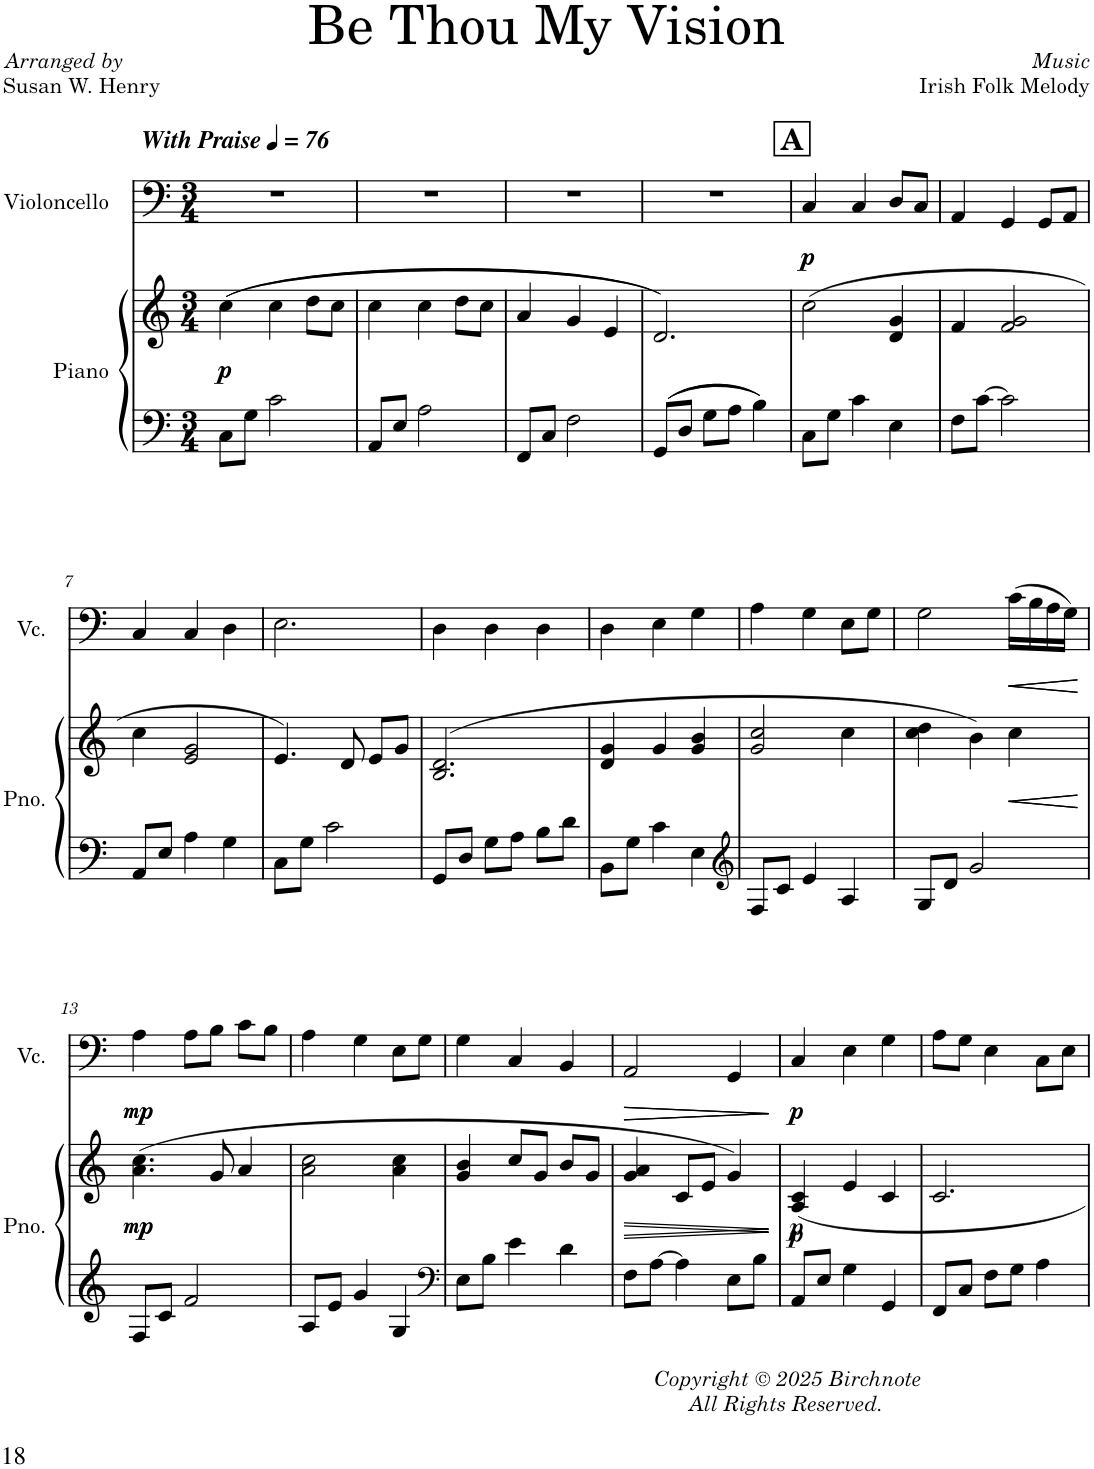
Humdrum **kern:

**kern	**kern	**dynam	**kern	**dynam
*part2	*part2	*part2	*part1	*part1
*staff3	*staff2	*staff2/3	*staff1	*staff1
*I"Piano	*	*	*I"Violoncello	*
*I'Pno.	*	*	*I'Vc.	*
*clefF4	*clefG2	*	*clefF4	*
*k[]	*k[]	*	*k[]	*
*M3/4	*M3/4	*	*M3/4	*
*MM76	*MM76	*	*MM76	*
=1	=1	=1	=1	=1
!	!	!	!LO:TX:a:Bi:t=With Praise	!
!	!	!LO:DY:b	!	!
!	!	!LO:DY:n=1:b	!	!
8C\L	((4cc\	p p	2.r	.
8G\J	.	.	.	.
2c\	4cc\	.	.	.
.	8dd\L	.	.	.
.	8cc\J	.	.	.
=2	=2	=2	=2	=2
8AA/L	4cc\	.	2.r	.
8E/J	.	.	.	.
2A\	4cc\	.	.	.
.	8dd\L	.	.	.
.	8cc\J	.	.	.
=3	=3	=3	=3	=3
8FF/L	4a/	.	2.r	.
8C/J	.	.	.	.
2F\	4g/	.	.	.
.	4e/	.	.	.
=4	=4	=4	=4	=4
8GG/L	2.d/))	.	2.r	.
8D/J	.	.	.	.
8G\L	.	.	.	.
8A\J	.	.	.	.
4B\	.	.	.	.
!!LO:REH:place=s1:a:B:cj:fs=14:t=A
=5	=5	=5	=5	=5
!	!	!	!	!LO:DY:b
!	!	!	!	!LO:DY:n=1:b
8C\L	(2cc\	.	4C/	p p
8G\J	.	.	.	.
4c\	.	.	4C/	.
4E\	4d/ 4g/	.	8D/L	.
.	.	.	8C/J	.
=6	=6	=6	=6	=6
8F\L	4f/	.	4AA/	.
[8c\J	.	.	.	.
2c\]	2f/ 2g/	.	4GG/	.
.	.	.	8GG/L	.
.	.	.	8AA/J	.
!!LO:LB:g=z
=7	=7	=7	=7	=7
8AA/L	4cc\	.	4C/	.
8E/J	.	.	.	.
4A\	2e/ 2g/	.	4C/	.
4G\	.	.	4D\	.
=8	=8	=8	=8	=8
8C\L	4.e/)	.	2.E\	.
8G\J	.	.	.	.
2c\	.	.	.	.
.	8d/	.	.	.
.	8e/L	.	.	.
.	8g/J	.	.	.
=9	=9	=9	=9	=9
8GG/L	(2.B/ 2.d/	.	4D\	.
8D/J	.	.	.	.
8G\L	.	.	4D\	.
8A\J	.	.	.	.
8B\L	.	.	4D\	.
8d\J	.	.	.	.
=10	=10	=10	=10	=10
8BB\L	4d/ 4g/	.	4D\	.
8G\J	.	.	.	.
4c\	4g/	.	4E\	.
4E\	4g/ 4b/	.	4G\	.
=11	=11	=11	=11	=11
*clefG2	*	*	*	*
8F/L	2g/ 2cc/	.	4A\	.
8c/J	.	.	.	.
4e/	.	.	4G\	.
4A/	4cc\	.	8E\L	.
.	.	.	8G\J	.
=12	=12	=12	=12	=12
8G/L	4cc\ 4dd\	.	2G\	.
8d/J	.	[	.	.
2g/	4b\)	.	.	.
!	!	!LO:HP:b	!	!
!	!	!LO:HP:n=1:b	!	!LO:HP:b
.	4cc\	< <	(16c\LL	<
!	!	!	!	!LO:HP:b
.	.	.	16B\	<
.	.	.	16A\	.
.	.	.	16G\JJ)	.
.	.	[	.	[ [
!!LO:LB:g=z
=13	=13	=13	=13	=13
!	!	!LO:DY:b	!	!
!	!	!LO:DY:n=1:b	!	!LO:DY:b
!	!	!	!	!LO:DY:n=1:b
8F/L	(4.a\ 4.cc\	mp mp	4A\	mp mp
8c/J	.	.	.	.
2f/	.	.	8A\L	.
.	8g/	.	8B\J	.
.	4a/	.	8c\L	.
.	.	.	8B\J	.
=14	=14	=14	=14	=14
8A/L	2a\ 2cc\	.	4A\	.
8e/J	.	.	.	.
4g/	.	.	4G\	.
4G/	4a\ 4cc\	.	8E\L	.
.	.	.	8G\J	.
=15	=15	=15	=15	=15
*clefF4	*	*	*	*
8E\L	4g/ 4b/	.	4G\	.
8B\J	.	.	.	.
4e\	8cc/L	.	4C/	.
.	8g/J	.	.	.
4d\	8b/L	.	4BB/	.
.	8g/J	.	.	.
=16	=16	=16	=16	=16
!	!	!LO:HP:b	!	!LO:HP:b
8F\L	4g/ 4a/	>	2AA/	>
[8A\J	.	.	.	.
!	!	!LO:HP:b	!	!
4A\]	8c/L	>	.	.
.	8e/J	.	.	.
!LO:TX:b:i:t=Copyright © 2025 Birchnote	!	!	!	!
!LO:TX:b:t=All Rights Reserved.	!	!	!	!
!	!	!	!	!LO:HP:b
8E\L	4g/)	.	4GG/	>
8B\J	.	.	.	.
.	.	] ]	.	] ]
=17	=17	=17	=17	=17
!	!	!LO:DY:b	!	!
!	!	!LO:DY:n=1:b	!	!LO:DY:b
!	!	!	!	!LO:DY:n=1:b
8AA/L	4A/ 4c/	p p	4C/	p p
8E/J	.	.	.	.
4G\	4e/	.	4E\	.
4GG/	4c/	.	4G\	.
=18	=18	=18	=18	=18
8FF/L	2.c/	.	8A\L	.
8C/J	.	.	8G\J	.
8F\L	.	.	4E\	.
8G\J	.	.	.	.
4A\	.	.	8C\L	.
.	.	.	8E\J	.
=	=	=	=	=
*-	*-	*-	*-	*-
